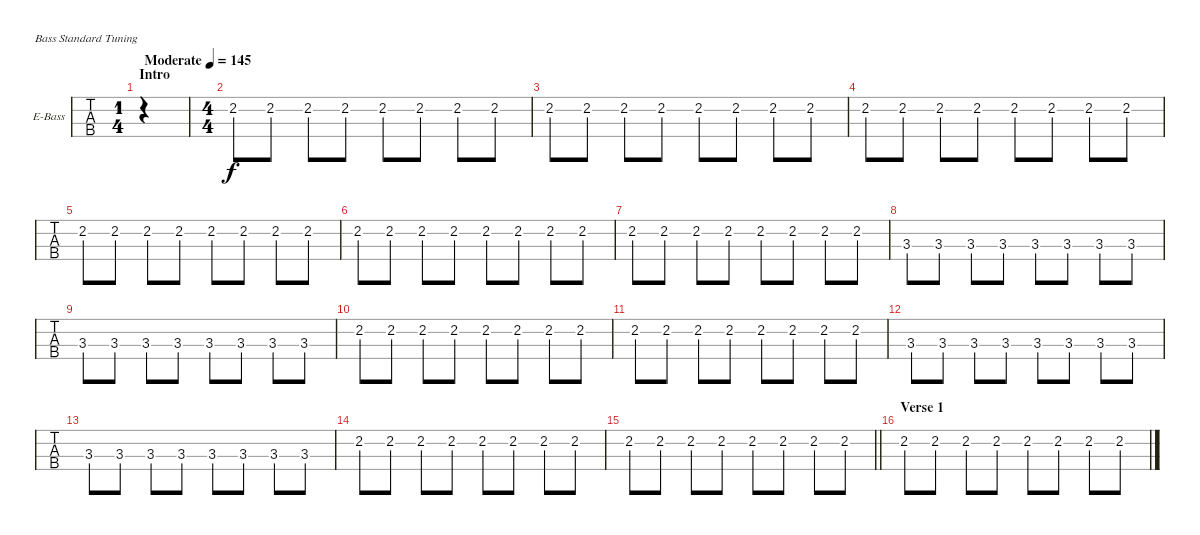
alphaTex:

\bracketExtendMode groupsimilarinstruments
\firstSystemTrackNameOrientation horizontal
\otherSystemsTrackNameOrientation horizontal
\track ("Nikolai" "E-Bass") {instrument electricbassfinger}
\staff {tabs}
\tuning (G2 D2 A1 E1)
\voice
\ts (1 4)
\beaming (8 2)
\section ("" "Intro")
\tempo (145 "Moderate")
\clef f4
\ks c
r.4{dy f instrument electricbassfinger} |
\ts (4 4)
\beaming (8 2 2 2 2)
2.2.8 2.2.8 2.2.8 2.2.8 2.2.8 2.2.8 2.2.8 2.2.8 |
2.2.8 2.2.8 2.2.8 2.2.8 2.2.8 2.2.8 2.2.8 2.2.8 |
2.2.8 2.2.8 2.2.8 2.2.8 2.2.8 2.2.8 2.2.8 2.2.8 |
2.2.8 2.2.8 2.2.8 2.2.8 2.2.8 2.2.8 2.2.8 2.2.8 |
2.2.8 2.2.8 2.2.8 2.2.8 2.2.8 2.2.8 2.2.8 2.2.8 |
2.2.8 2.2.8 2.2.8 2.2.8 2.2.8 2.2.8 2.2.8 2.2.8 |
3.3.8 3.3.8 3.3.8 3.3.8 3.3.8 3.3.8 3.3.8 3.3.8 |
3.3.8 3.3.8 3.3.8 3.3.8 3.3.8 3.3.8 3.3.8 3.3.8 |
2.2.8 2.2.8 2.2.8 2.2.8 2.2.8 2.2.8 2.2.8 2.2.8 |
2.2.8 2.2.8 2.2.8 2.2.8 2.2.8 2.2.8 2.2.8 2.2.8 |
3.3.8 3.3.8 3.3.8 3.3.8 3.3.8 3.3.8 3.3.8 3.3.8 |
3.3.8 3.3.8 3.3.8 3.3.8 3.3.8 3.3.8 3.3.8 3.3.8 |
2.2.8 2.2.8 2.2.8 2.2.8 2.2.8 2.2.8 2.2.8 2.2.8 |
\barLineRight lightlight
2.2.8 2.2.8 2.2.8 2.2.8 2.2.8 2.2.8 2.2.8 2.2.8 |
\section ("" "Verse 1")
2.2.8 2.2.8 2.2.8 2.2.8 2.2.8 2.2.8 2.2.8 2.2.8
\voice
\clef f4
\ottava regular
\simile none
\ks c
r.4{dy mf} |
|
|
|
|
|
|
|
|
|
|
|
|
|
\barLineRight lightlight
|
